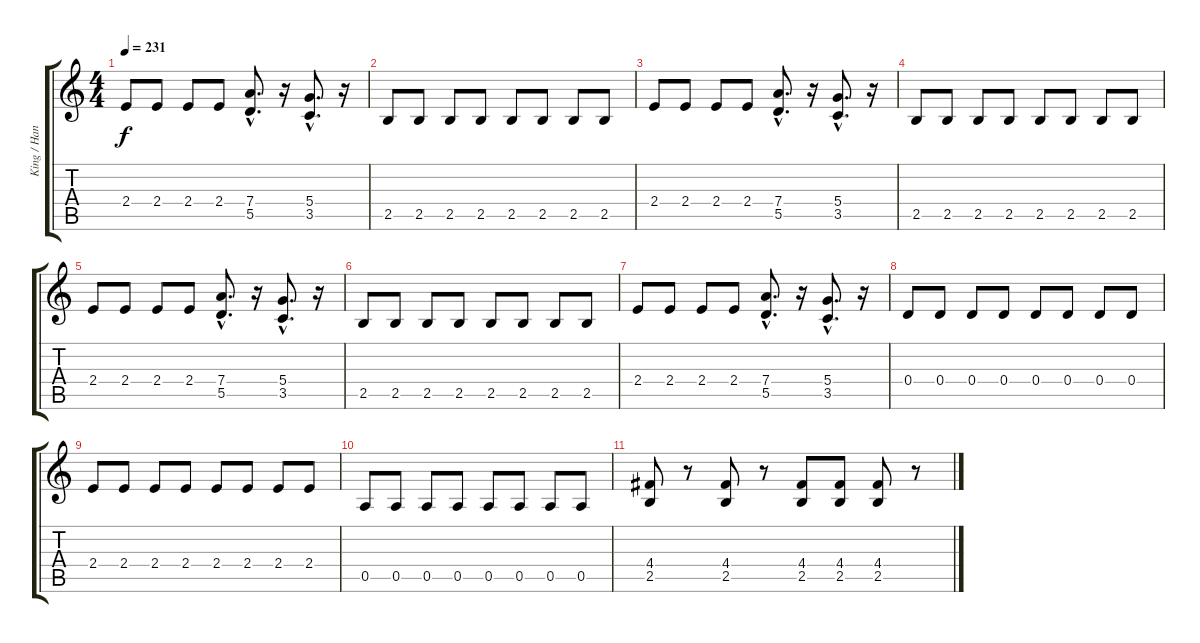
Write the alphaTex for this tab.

\track ("King / Hanneman" "King / Han") {instrument distortionguitar}
\staff {score tabs}
\tuning (E4 B3 G3 D3 A2 E2) {hide}
\ts (4 4)
\tempo 231
\clef g2
\ks c
2.4.8{dy f} 2.4.8 2.4.8 2.4.8 (7.4{hac} 5.5{hac}).8{d} r.16 (5.4{hac} 3.5{hac}).8{d} r.16 |
2.5.8 2.5.8 2.5.8 2.5.8 2.5.8 2.5.8 2.5.8 2.5.8 |
2.4.8 2.4.8 2.4.8 2.4.8 (7.4{hac} 5.5{hac}).8{d} r.16 (5.4{hac} 3.5{hac}).8{d} r.16 |
2.5.8 2.5.8 2.5.8 2.5.8 2.5.8 2.5.8 2.5.8 2.5.8 |
2.4.8 2.4.8 2.4.8 2.4.8 (7.4{hac} 5.5{hac}).8{d} r.16 (5.4{hac} 3.5{hac}).8{d} r.16 |
2.5.8 2.5.8 2.5.8 2.5.8 2.5.8 2.5.8 2.5.8 2.5.8 |
2.4.8 2.4.8 2.4.8 2.4.8 (7.4{hac} 5.5{hac}).8{d} r.16 (5.4{hac} 3.5{hac}).8{d} r.16 |
0.4.8 0.4.8 0.4.8 0.4.8 0.4.8 0.4.8 0.4.8 0.4.8 |
2.4.8 2.4.8 2.4.8 2.4.8 2.4.8 2.4.8 2.4.8 2.4.8 |
0.5.8 0.5.8 0.5.8 0.5.8 0.5.8 0.5.8 0.5.8 0.5.8 |
(4.4 2.5).8 r.8 (4.4 2.5).8 r.8 (4.4 2.5).8 (4.4 2.5).8 (4.4 2.5).8 r.8
